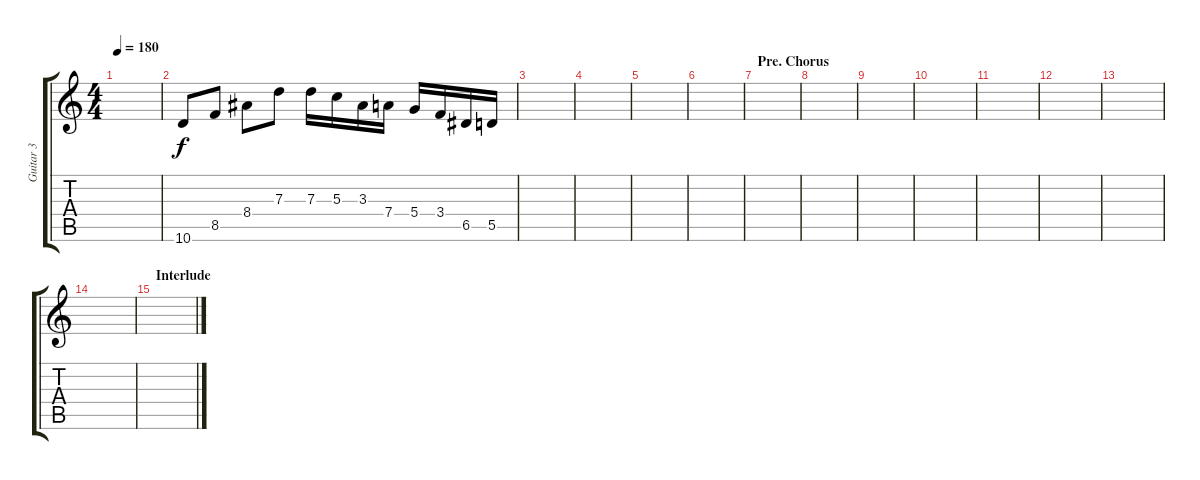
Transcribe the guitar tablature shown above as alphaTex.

\track ("Guitar 3" "Guitar 3") {instrument distortionguitar}
\staff {score tabs}
\tuning (E4 B3 G3 D3 A2 E2) {hide}
\ts (4 4)
\tempo 180
\clef g2
\ks c
|
10.6.8 8.5.8 8.4.8 7.3.8 7.3.16 5.3.16 3.3.16 7.4.16 5.4.16 3.4.16 6.5.16 5.5.16 |
|
|
|
|
\section ("" "Pre. Chorus")
|
|
|
|
|
|
|
|
\section ("" "Interlude")
